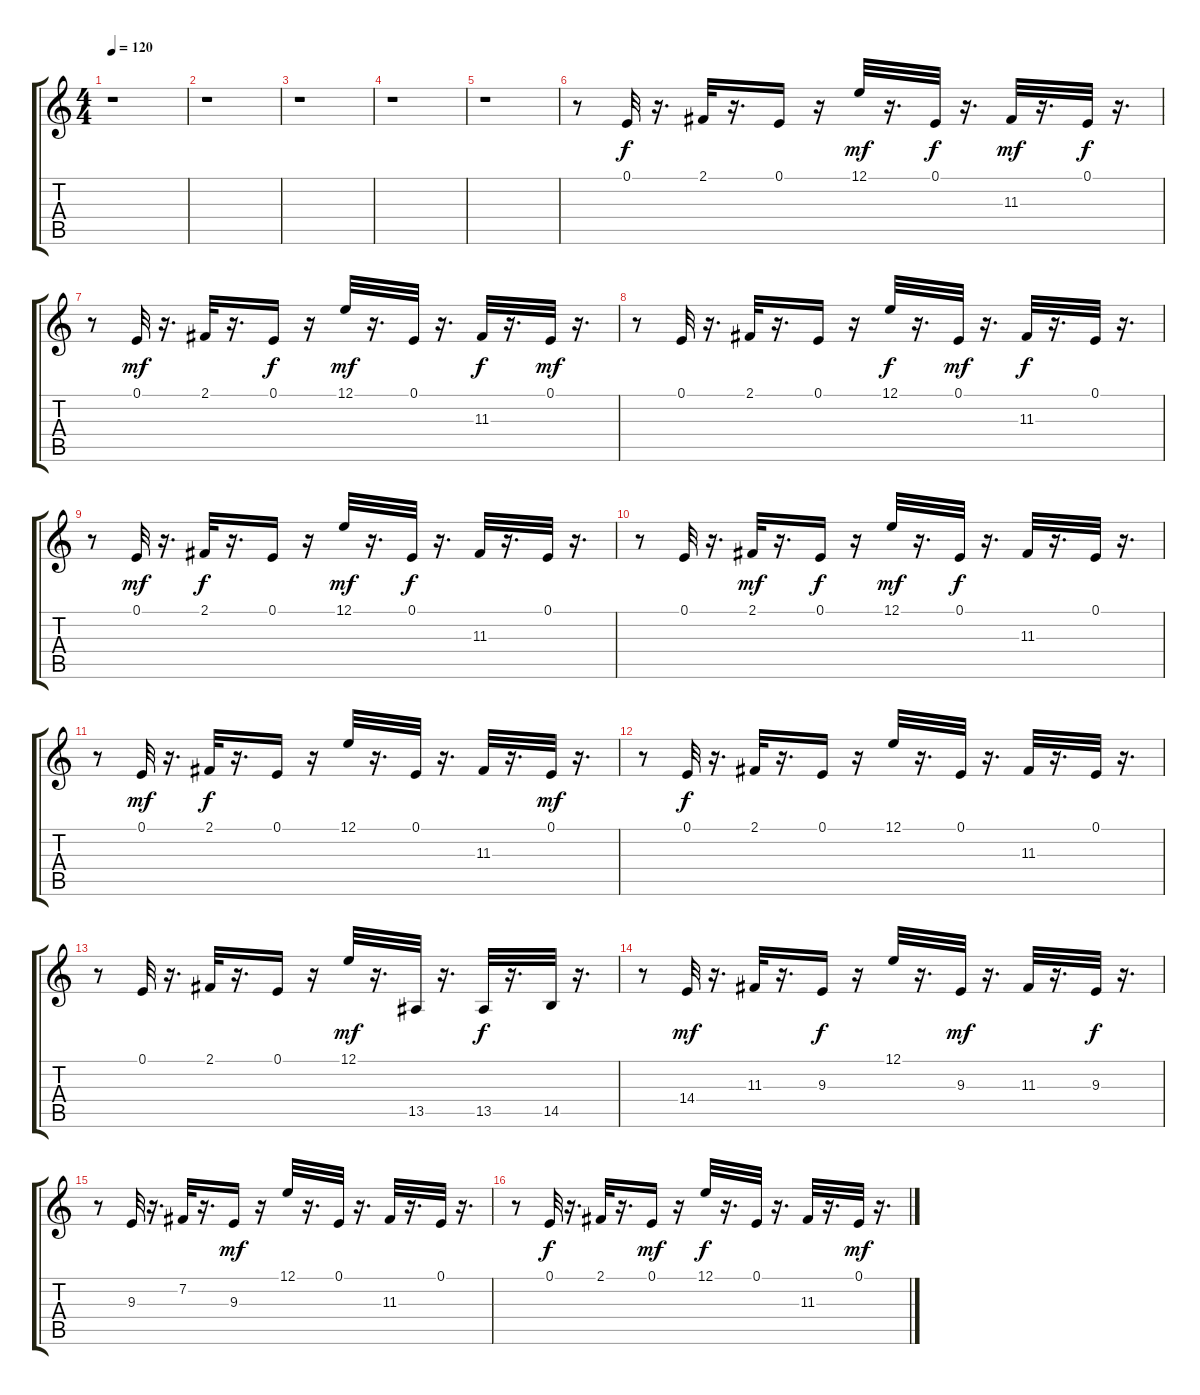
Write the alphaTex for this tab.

\track "" {instrument pad3polysynth}
\staff {score tabs}
\tuning (E4 B3 G3 D3 A2 E2) {hide}
\ts (4 4)
\tempo 120
\clef g2
\ks c
r.1{dy mf} |
r.1 |
r.1 |
r.1 |
r.1 |
r.8 0.1.32{dy f} r.16{d} 2.1.32 r.16{d} 0.1.16 r.16 12.1.32{dy mf} r.16{d} 0.1.32{dy f} r.16{d} 11.3.32{dy mf} r.16{d} 0.1.32{dy f} r.16{d} |
r.8 0.1.32{dy mf} r.16{d} 2.1.32 r.16{d} 0.1.16{dy f} r.16 12.1.32{dy mf} r.16{d} 0.1.32 r.16{d} 11.3.32{dy f} r.16{d} 0.1.32{dy mf} r.16{d} |
r.8 0.1.32 r.16{d} 2.1.32 r.16{d} 0.1.16 r.16 12.1.32{dy f} r.16{d} 0.1.32{dy mf} r.16{d} 11.3.32{dy f} r.16{d} 0.1.32 r.16{d} |
r.8 0.1.32{dy mf} r.16{d} 2.1.32{dy f} r.16{d} 0.1.16 r.16 12.1.32{dy mf} r.16{d} 0.1.32{dy f} r.16{d} 11.3.32 r.16{d} 0.1.32 r.16{d} |
r.8 0.1.32 r.16{d} 2.1.32{dy mf} r.16{d} 0.1.16{dy f} r.16 12.1.32{dy mf} r.16{d} 0.1.32{dy f} r.16{d} 11.3.32 r.16{d} 0.1.32 r.16{d} |
r.8 0.1.32{dy mf} r.16{d} 2.1.32{dy f} r.16{d} 0.1.16 r.16 12.1.32 r.16{d} 0.1.32 r.16{d} 11.3.32 r.16{d} 0.1.32{dy mf} r.16{d} |
r.8 0.1.32{dy f} r.16{d} 2.1.32 r.16{d} 0.1.16 r.16 12.1.32 r.16{d} 0.1.32 r.16{d} 11.3.32 r.16{d} 0.1.32 r.16{d} |
r.8 0.1.32 r.16{d} 2.1.32 r.16{d} 0.1.16 r.16 12.1.32{dy mf} r.16{d} 13.5.32 r.16{d} 13.5.32{dy f} r.16{d} 14.5.32 r.16{d} |
r.8 14.4.32{dy mf} r.16{d} 11.3.32 r.16{d} 9.3.16{dy f} r.16 12.1.32 r.16{d} 9.3.32{dy mf} r.16{d} 11.3.32 r.16{d} 9.3.32{dy f} r.16{d} |
r.8 9.3.32 r.16{d} 7.2.32 r.16{d} 9.3.16{dy mf} r.16 12.1.32 r.16{d} 0.1.32 r.16{d} 11.3.32 r.16{d} 0.1.32 r.16{d} |
r.8 0.1.32{dy f} r.16{d} 2.1.32 r.16{d} 0.1.16{dy mf} r.16 12.1.32{dy f} r.16{d} 0.1.32 r.16{d} 11.3.32 r.16{d} 0.1.32{dy mf} r.16{d}
